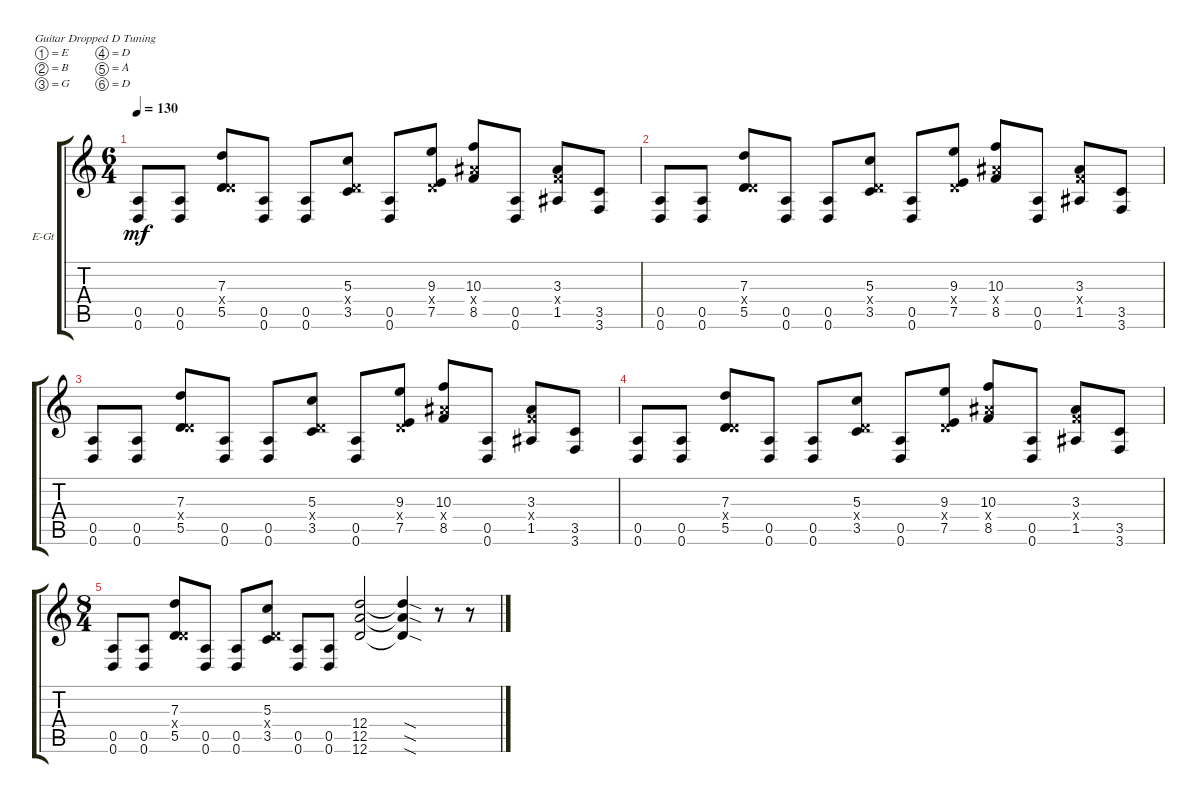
\bracketExtendMode groupsimilarinstruments
\firstSystemTrackNameOrientation horizontal
\otherSystemsTrackNameOrientation horizontal
\track ("Electric Guitar 1" "E-Gt") {instrument distortionguitar}
\staff {score tabs}
\tuning (E4 B3 G3 D3 A2 D2)
\ts (6 4)
\tempo 130
\clef g2
\ks c
(0.6 0.5).8{dy mf} (0.5 0.6).8 (5.5 0.4{x} 7.3).8 (0.5 0.6).8 (0.5 0.6).8 (3.5 0.4{x} 5.3).8 (0.5 0.6).8 (7.5 0.4{x} 9.3).8 (10.3 8.4{x} 8.5).8 (0.6 0.5).8 (1.5 3.3 3.4{x}).8 (3.6 3.5).8 |
(0.6 0.5).8 (0.5 0.6).8 (5.5 0.4{x} 7.3).8 (0.5 0.6).8 (0.5 0.6).8 (3.5 0.4{x} 5.3).8 (0.5 0.6).8 (7.5 0.4{x} 9.3).8 (10.3 8.4{x} 8.5).8 (0.6 0.5).8 (1.5 3.3 3.4{x}).8 (3.6 3.5).8 |
(0.6 0.5).8 (0.5 0.6).8 (5.5 0.4{x} 7.3).8 (0.5 0.6).8 (0.5 0.6).8 (3.5 0.4{x} 5.3).8 (0.5 0.6).8 (7.5 0.4{x} 9.3).8 (10.3 8.4{x} 8.5).8 (0.6 0.5).8 (1.5 3.3 3.4{x}).8 (3.6 3.5).8 |
(0.6 0.5).8 (0.5 0.6).8 (5.5 0.4{x} 7.3).8 (0.5 0.6).8 (0.5 0.6).8 (3.5 0.4{x} 5.3).8 (0.5 0.6).8 (7.5 0.4{x} 9.3).8 (10.3 8.4{x} 8.5).8 (0.6 0.5).8 (1.5 3.3 3.4{x}).8 (3.6 3.5).8 |
\ts (8 4)
(0.6 0.5).8 (0.5 0.6).8 (5.5 0.4{x} 7.3).8 (0.5 0.6).8 (0.5 0.6).8 (3.5 0.4{x} 5.3).8 (0.5 0.6).8 (0.5 0.6).8 (12.6 12.5 12.4).2 (12.6{sod t} 12.5{sod t} 12.4{sod t}).4 r.8 r.8
